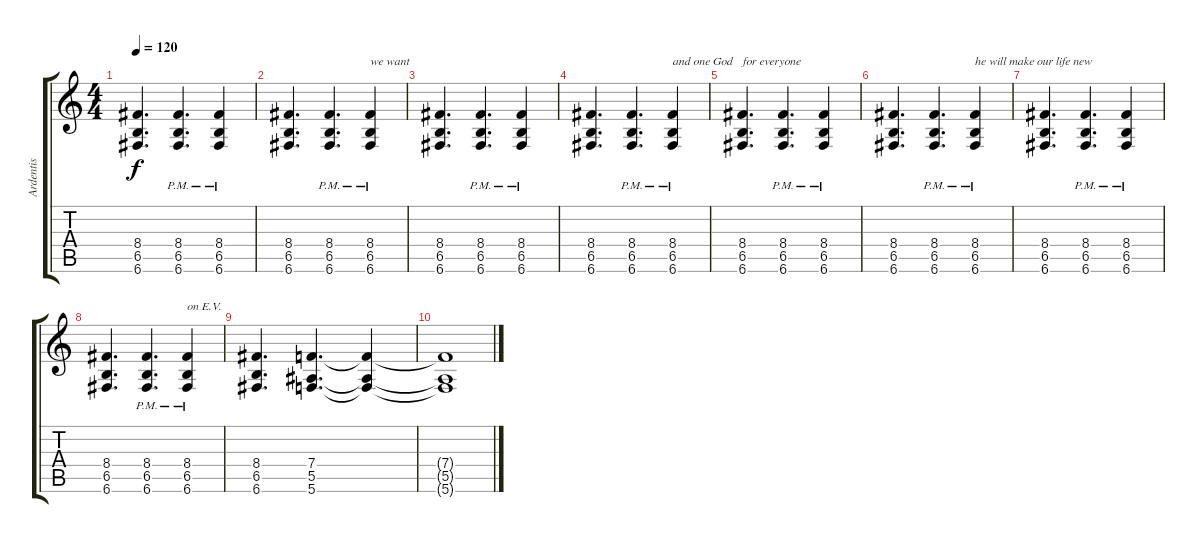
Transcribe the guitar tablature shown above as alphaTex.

\track ("Ardentis" "Ardentis") {instrument distortionguitar}
\staff {score tabs}
\tuning (C4 G3 Eb3 Bb2 F2 C2) {hide}
\ts (4 4)
\tempo 120
\clef g2
\ks c
(8.4 6.5 6.6).4{d dy f} (8.4{pm} 6.5{pm} 6.6{pm}).4{d} (8.4{pm} 6.5{pm} 6.6{pm}).4 |
(8.4 6.5 6.6).4{d} (8.4{pm} 6.5{pm} 6.6{pm}).4{d} (8.4{pm} 6.5{pm} 6.6{pm}).4{txt "we want"} |
(8.4 6.5 6.6).4{d} (8.4{pm} 6.5{pm} 6.6{pm}).4{d} (8.4{pm} 6.5{pm} 6.6{pm}).4 |
(8.4 6.5 6.6).4{d} (8.4{pm} 6.5{pm} 6.6{pm}).4{d} (8.4{pm} 6.5{pm} 6.6{pm}).4{txt "and one God"} |
(8.4 6.5 6.6).4{d txt "for everyone"} (8.4{pm} 6.5{pm} 6.6{pm}).4{d} (8.4{pm} 6.5{pm} 6.6{pm}).4 |
(8.4 6.5 6.6).4{d} (8.4{pm} 6.5{pm} 6.6{pm}).4{d} (8.4{pm} 6.5{pm} 6.6{pm}).4{txt "he will make our life new"} |
(8.4 6.5 6.6).4{d} (8.4{pm} 6.5{pm} 6.6{pm}).4{d} (8.4{pm} 6.5{pm} 6.6{pm}).4 |
(8.4 6.5 6.6).4{d} (8.4{pm} 6.5{pm} 6.6{pm}).4{d} (8.4{pm} 6.5{pm} 6.6{pm}).4{txt "on E.V."} |
(8.4 6.5 6.6).4{d} (7.4 5.5 5.6).4{d} (7.4{t} 5.5{t} 5.6{t}).4 |
(7.4{t} 5.5{t} 5.6{t}).1
